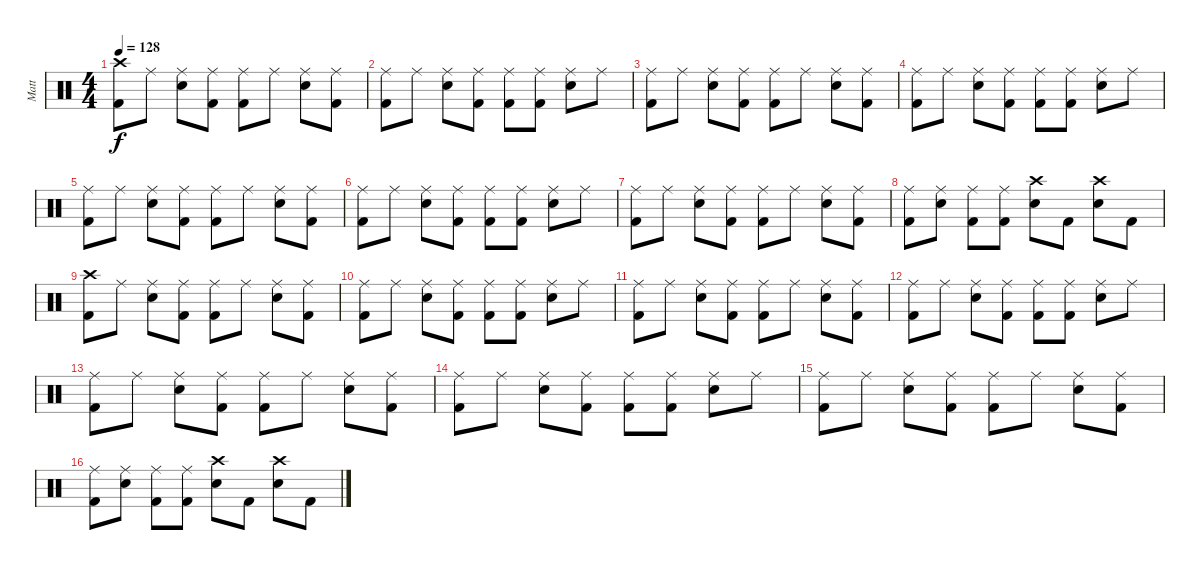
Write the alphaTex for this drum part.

\track ("Matt" "Matt") {instrument percussion}
\staff {score}
\articulation defaults
\ts (4 4)
\tempo 128
\clef neutral
\ks c
("Crash high (hit)" "Kick (hit) 2").8{dy f} "Ride (middle)".8 ("Ride (middle)" "Electric Snare (hit)").8 ("Ride (middle)" "Kick (hit) 2").8 ("Ride (middle)" "Kick (hit) 2").8 "Ride (middle)".8 ("Ride (middle)" "Electric Snare (hit)").8 ("Ride (middle)" "Kick (hit) 2").8 |
("Ride (middle)" "Kick (hit) 2").8 "Ride (middle)".8 ("Ride (middle)" "Electric Snare (hit)").8 ("Ride (middle)" "Kick (hit) 2").8 ("Ride (middle)" "Kick (hit) 2").8 ("Ride (middle)" "Kick (hit) 2").8 ("Ride (middle)" "Electric Snare (hit)").8 "Ride (middle)".8 |
("Ride (middle)" "Kick (hit) 2").8 "Ride (middle)".8 ("Ride (middle)" "Electric Snare (hit)").8 ("Ride (middle)" "Kick (hit) 2").8 ("Ride (middle)" "Kick (hit) 2").8 "Ride (middle)".8 ("Ride (middle)" "Electric Snare (hit)").8 ("Ride (middle)" "Kick (hit) 2").8 |
("Ride (middle)" "Kick (hit) 2").8 "Ride (middle)".8 ("Ride (middle)" "Electric Snare (hit)").8 ("Ride (middle)" "Kick (hit) 2").8 ("Ride (middle)" "Kick (hit) 2").8 ("Ride (middle)" "Kick (hit) 2").8 ("Ride (middle)" "Electric Snare (hit)").8 "Ride (middle)".8 |
("Ride (middle)" "Kick (hit) 2").8 "Ride (middle)".8 ("Ride (middle)" "Electric Snare (hit)").8 ("Ride (middle)" "Kick (hit) 2").8 ("Ride (middle)" "Kick (hit) 2").8 "Ride (middle)".8 ("Ride (middle)" "Electric Snare (hit)").8 ("Ride (middle)" "Kick (hit) 2").8 |
("Ride (middle)" "Kick (hit) 2").8 "Ride (middle)".8 ("Ride (middle)" "Electric Snare (hit)").8 ("Ride (middle)" "Kick (hit) 2").8 ("Ride (middle)" "Kick (hit) 2").8 ("Ride (middle)" "Kick (hit) 2").8 ("Ride (middle)" "Electric Snare (hit)").8 "Ride (middle)".8 |
("Ride (middle)" "Kick (hit) 2").8 "Ride (middle)".8 ("Ride (middle)" "Electric Snare (hit)").8 ("Ride (middle)" "Kick (hit) 2").8 ("Ride (middle)" "Kick (hit) 2").8 "Ride (middle)".8 ("Ride (middle)" "Electric Snare (hit)").8 ("Ride (middle)" "Kick (hit) 2").8 |
("Ride (middle)" "Kick (hit) 2").8 ("Ride (middle)" "Electric Snare (hit)").8 ("Ride (middle)" "Kick (hit) 2").8 ("Ride (middle)" "Kick (hit) 2").8 ("Crash high (hit)" "Electric Snare (hit)").8 "Kick (hit) 2".8 ("Crash high (hit)" "Electric Snare (hit)").8 "Kick (hit) 2".8 |
("Crash high (hit)" "Kick (hit) 2").8 "Ride (middle)".8 ("Ride (middle)" "Electric Snare (hit)").8 ("Ride (middle)" "Kick (hit) 2").8 ("Ride (middle)" "Kick (hit) 2").8 "Ride (middle)".8 ("Ride (middle)" "Electric Snare (hit)").8 ("Ride (middle)" "Kick (hit) 2").8 |
("Ride (middle)" "Kick (hit) 2").8 "Ride (middle)".8 ("Ride (middle)" "Electric Snare (hit)").8 ("Ride (middle)" "Kick (hit) 2").8 ("Ride (middle)" "Kick (hit) 2").8 ("Ride (middle)" "Kick (hit) 2").8 ("Ride (middle)" "Electric Snare (hit)").8 "Ride (middle)".8 |
("Ride (middle)" "Kick (hit) 2").8 "Ride (middle)".8 ("Ride (middle)" "Electric Snare (hit)").8 ("Ride (middle)" "Kick (hit) 2").8 ("Ride (middle)" "Kick (hit) 2").8 "Ride (middle)".8 ("Ride (middle)" "Electric Snare (hit)").8 ("Ride (middle)" "Kick (hit) 2").8 |
("Ride (middle)" "Kick (hit) 2").8 "Ride (middle)".8 ("Ride (middle)" "Electric Snare (hit)").8 ("Ride (middle)" "Kick (hit) 2").8 ("Ride (middle)" "Kick (hit) 2").8 ("Ride (middle)" "Kick (hit) 2").8 ("Ride (middle)" "Electric Snare (hit)").8 "Ride (middle)".8 |
("Ride (middle)" "Kick (hit) 2").8 "Ride (middle)".8 ("Ride (middle)" "Electric Snare (hit)").8 ("Ride (middle)" "Kick (hit) 2").8 ("Ride (middle)" "Kick (hit) 2").8 "Ride (middle)".8 ("Ride (middle)" "Electric Snare (hit)").8 ("Ride (middle)" "Kick (hit) 2").8 |
("Ride (middle)" "Kick (hit) 2").8 "Ride (middle)".8 ("Ride (middle)" "Electric Snare (hit)").8 ("Ride (middle)" "Kick (hit) 2").8 ("Ride (middle)" "Kick (hit) 2").8 ("Ride (middle)" "Kick (hit) 2").8 ("Ride (middle)" "Electric Snare (hit)").8 "Ride (middle)".8 |
("Ride (middle)" "Kick (hit) 2").8 "Ride (middle)".8 ("Ride (middle)" "Electric Snare (hit)").8 ("Ride (middle)" "Kick (hit) 2").8 ("Ride (middle)" "Kick (hit) 2").8 "Ride (middle)".8 ("Ride (middle)" "Electric Snare (hit)").8 ("Ride (middle)" "Kick (hit) 2").8 |
("Ride (middle)" "Kick (hit) 2").8 ("Ride (middle)" "Electric Snare (hit)").8 ("Ride (middle)" "Kick (hit) 2").8 ("Ride (middle)" "Kick (hit) 2").8 ("Crash high (hit)" "Electric Snare (hit)").8 "Kick (hit) 2".8 ("Crash high (hit)" "Electric Snare (hit)").8 "Kick (hit) 2".8
